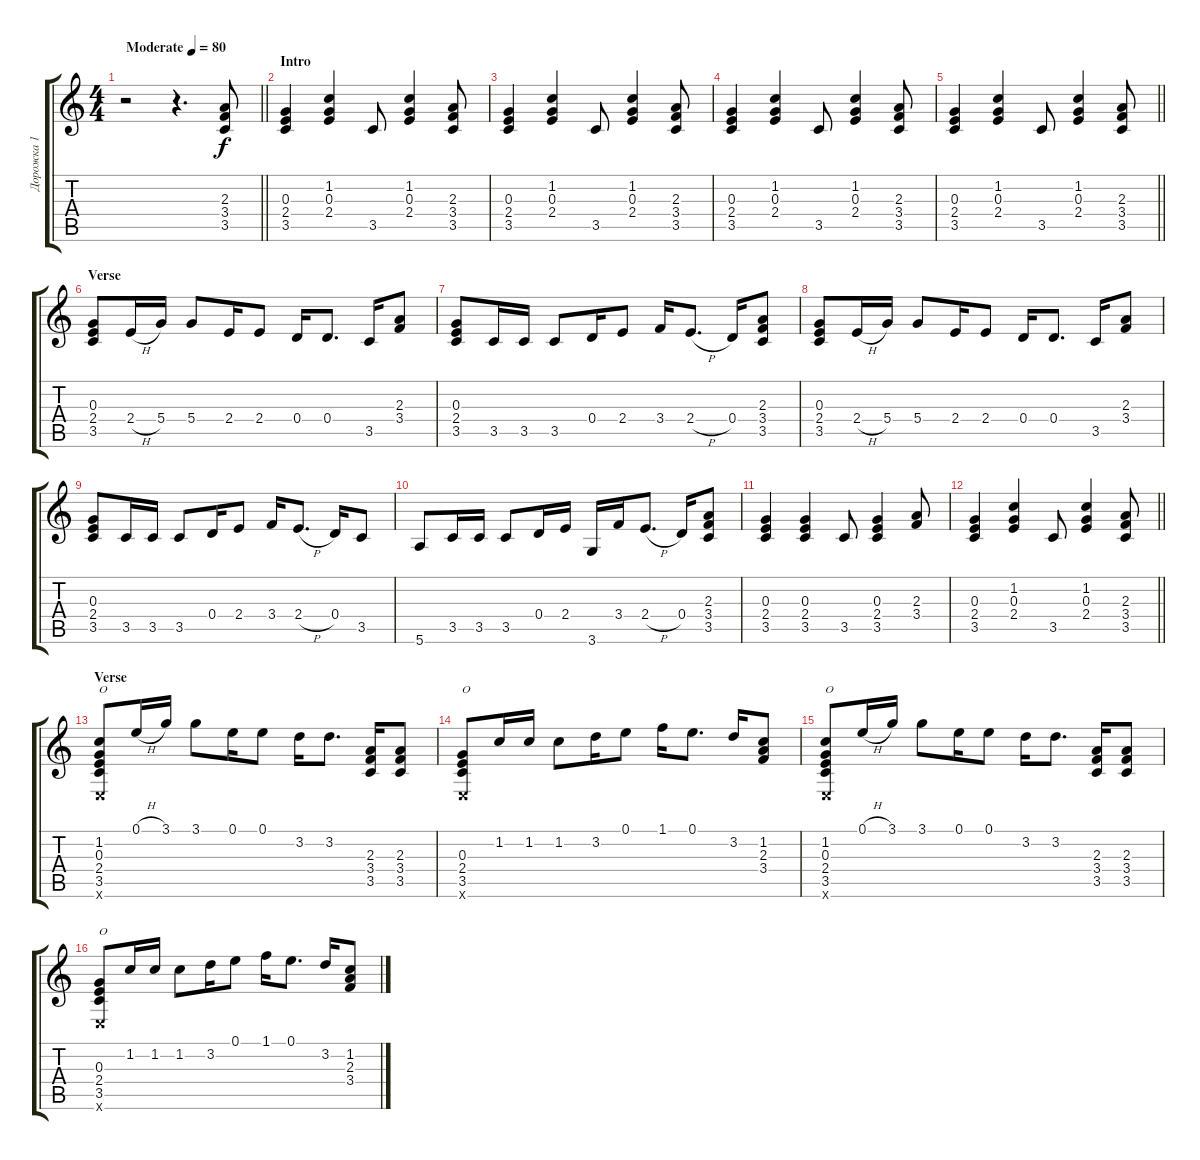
\track ("Дорожка 1" "Дорожка 1") {instrument acousticguitarsteel}
\staff {score tabs}
\tuning (E4 B3 G3 D3 A2 E2) {hide}
\ts (4 4)
\tempo (80 "Moderate")
\clef g2
\barLineRight lightlight
\ks c
r.2{dy f instrument acousticguitarsteel} r.4{d} (2.3 3.4 3.5).8 |
\section ("" "Intro")
(0.3 2.4 3.5).4 (1.2 0.3 2.4).4 3.5.8 (1.2 0.3 2.4).4 (2.3 3.4 3.5).8 |
(0.3 2.4 3.5).4 (1.2 0.3 2.4).4 3.5.8 (1.2 0.3 2.4).4 (2.3 3.4 3.5).8 |
(0.3 2.4 3.5).4 (1.2 0.3 2.4).4 3.5.8 (1.2 0.3 2.4).4 (2.3 3.4 3.5).8 |
\barLineRight lightlight
(0.3 2.4 3.5).4 (1.2 0.3 2.4).4 3.5.8 (1.2 0.3 2.4).4 (2.3 3.4 3.5).8 |
\section ("" "Verse")
(0.3 2.4 3.5).8 2.4{h}.16 5.4.16 5.4.8 2.4.16 2.4.8 0.4.16 0.4.8{d} 3.5.16 (2.3 3.4).8 |
(0.3 2.4 3.5).8 3.5.16 3.5.16 3.5.8 0.4.16 2.4.8 3.4.16 2.4{h}.8{d} 0.4.16 (2.3 3.4 3.5).8 |
(0.3 2.4 3.5).8 2.4{h}.16 5.4.16 5.4.8 2.4.16 2.4.8 0.4.16 0.4.8{d} 3.5.16 (2.3 3.4).8 |
(0.3 2.4 3.5).8 3.5.16 3.5.16 3.5.8 0.4.16 2.4.8 3.4.16 2.4{h}.8{d} 0.4.16 3.5.8 |
5.6.8 3.5.16 3.5.16 3.5.8 0.4.16 2.4.16 3.6.16 3.4.16 2.4{h}.8{d} 0.4.16 (2.3 3.4 3.5).8 |
(0.3 2.4 3.5).4 (0.3 2.4 3.5).4 3.5.8 (0.3 2.4 3.5).4 (2.3 3.4).8 |
\barLineRight lightlight
(0.3 2.4 3.5).4 (1.2 0.3 2.4).4 3.5.8 (1.2 0.3 2.4).4 (2.3 3.4 3.5).8 |
\section ("" "Verse")
(1.2 0.3 2.4 3.5 0.6{x}).8{txt "О"} 0.1{h}.16 3.1.16 3.1.8 0.1.16 0.1.8 3.2.16 3.2.8{d} (2.3 3.4 3.5).16 (2.3 3.4 3.5).8 |
(0.3 2.4 3.5 0.6{x}).8{txt "О"} 1.2.16 1.2.16 1.2.8 3.2.16 0.1.8 1.1.16 0.1.8{d} 3.2.16 (1.2 2.3 3.4).8 |
(1.2 0.3 2.4 3.5 0.6{x}).8{txt "О"} 0.1{h}.16 3.1.16 3.1.8 0.1.16 0.1.8 3.2.16 3.2.8{d} (2.3 3.4 3.5).16 (2.3 3.4 3.5).8 |
(0.3 2.4 3.5 0.6{x}).8{txt "О"} 1.2.16 1.2.16 1.2.8 3.2.16 0.1.8 1.1.16 0.1.8{d} 3.2.16 (1.2 2.3 3.4).8
